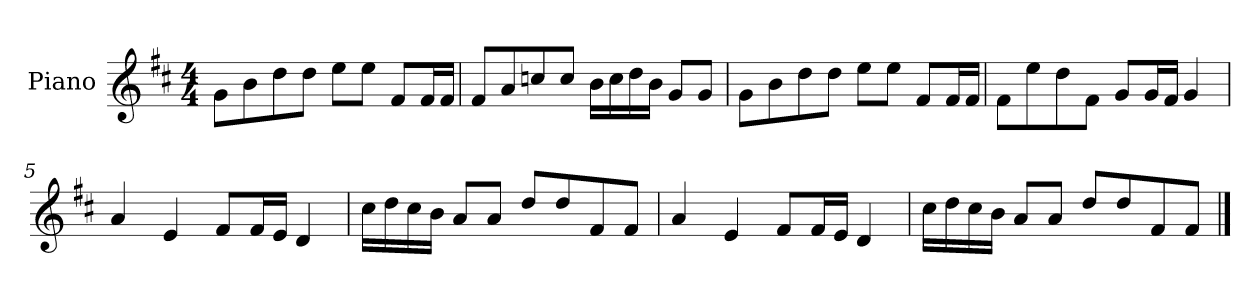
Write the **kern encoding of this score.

**kern
*part1
*staff1
*I"Piano
*I'P-no
*clefG2
*k[f#c#]
*M4/4
*MM90
=1
8g\L
8b\
8dd\
8dd\J
8ee\L
8ee\J
8f#/L
16f#/L
16f#/JJ
=2
8f#/L
8a/
8ccn/
8cc/J
16b\LL
16cc\
16dd\
16b\JJ
8g/L
8g/J
=3
8g\L
8b\
8dd\
8dd\J
8ee\L
8ee\J
8f#/L
16f#/L
16f#/JJ
=4
8f#\L
8ee\
8dd\
8f#\J
8g/L
16g/L
16f#/JJ
4g/
!!LO:LB:g=z
=5
4a/
4e/
8f#/L
16f#/L
16e/JJ
4d/
=6
16cc#\LL
16dd\
16cc#\
16b\JJ
8a/L
8a/J
8dd/L
8dd/
8f#/
8f#/J
=7
4a/
4e/
8f#/L
16f#/L
16e/JJ
4d/
=8
16cc#\LL
16dd\
16cc#\
16b\JJ
8a/L
8a/J
8dd/L
8dd/
8f#/
8f#/J
==
*-
